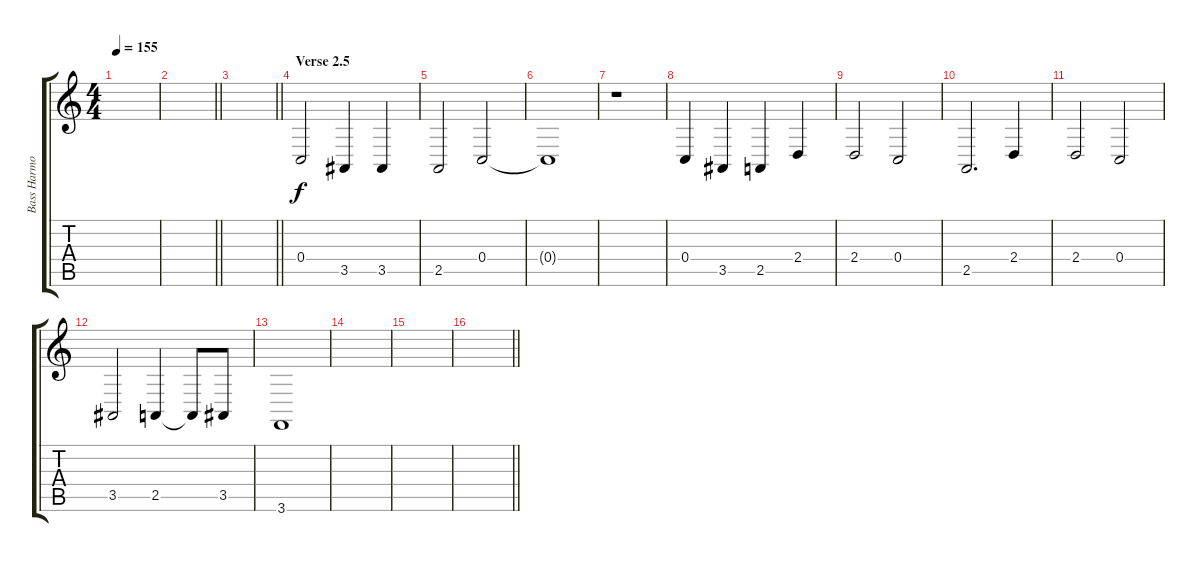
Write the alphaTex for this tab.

\track ("Bass Harmony" "Bass Harmo") {instrument frenchhorn}
\staff {score tabs}
\tuning (D4 A3 F3 C3 G2 D2) {hide}
\ts (4 4)
\tempo 155
\clef g2
\ks c
|
\barLineRight lightlight
|
\barLineRight lightlight
|
\section ("" "Verse 2.5")
0.4.2 3.5.4 3.5.4 |
2.5.2 0.4.2 |
0.4{t}.1 |
r.1 |
0.4.4 3.5.4 2.5.4 2.4.4 |
2.4.2 0.4.2 |
2.5.2{d} 2.4.4 |
2.4.2 0.4.2 |
3.5.2 2.5.4 2.5{t}.8 3.5.8 |
3.6.1 |
|
|
\barLineRight lightlight
